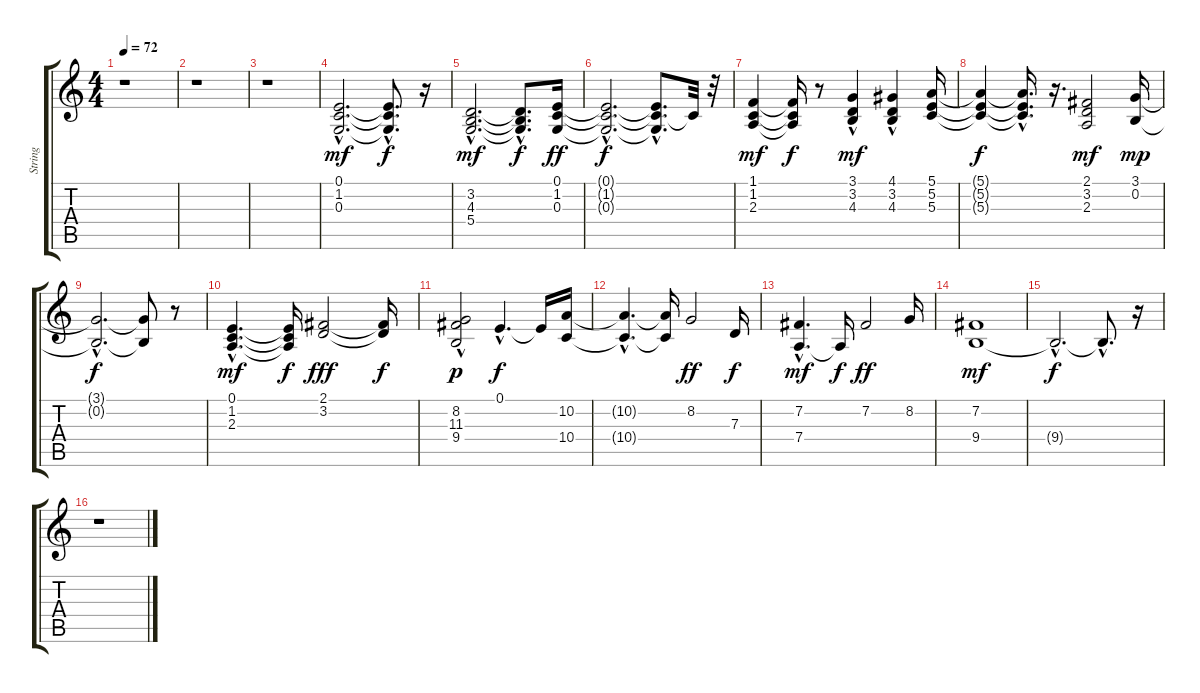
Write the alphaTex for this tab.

\track ("String" "String") {instrument stringensemble2}
\staff {score tabs}
\tuning (E4 B3 G3 D3 A2 E2) {hide}
\ts (4 4)
\tempo 72
\clef g2
\ks c
r.1{dy f} |
r.1 |
r.1 |
(0.1{hac} 1.2{hac} 0.3{hac}).2{d dy mf} (0.1{hac t} 1.2{hac t} 0.3{hac t}).8{d dy f} r.16 |
(3.2{hac} 4.3{hac} 5.4{hac}).2{d dy mf} (3.2{hac t} 4.3{hac t} 5.4{hac t}).8{d dy f} (0.1 1.2 0.3).16{dy ff} |
(0.1{hac t} 1.2{hac t} 0.3{hac t}).2{d dy f} (0.1{hac t} 1.2{hac t} 0.3{hac t}).8{d} 1.2{t}.32 r.32 |
(1.1 1.2 2.3).4{dy mf} (1.1{t} 1.2{t} 2.3{t}).16{dy f} r.8 (3.1{hac} 3.2 4.3{hac}).4{dy mf} (4.1 3.2 4.3{hac}).4 (5.1 5.2 5.3).16 |
(5.1{t} 5.2{t} 5.3{t}).4{dy f} (5.1{hac t} 5.2{hac t} 5.3{hac t}).16{d} r.16{d} (2.1 3.2 2.3).2{dy mf} (3.1 0.2).16{dy mp} |
(3.1{hac t} 0.2{hac t}).2{d dy f} (3.1{t} 0.2{t}).8 r.8 |
(0.1{hac} 1.2{hac} 2.3{hac}).4{d dy mf} (0.1{t} 1.2{t} 2.3{t}).16{dy f} (2.1 3.2).2{dy fff} (2.1{t} 3.2{t}).16{dy f} |
(8.2{hac} 11.3 9.4{hac}).2{dy p} 0.1{hac}.4{d dy f} 0.1{t}.16 (10.2 10.4).16 |
(10.2{hac t} 10.4{hac t}).4{d} (10.2{t} 10.4{t}).16 8.2.2{dy ff} 7.3.16{dy f} |
(7.2 7.4{hac}).4{d dy mf} 7.4{t}.16{dy f} 7.2.2{dy ff} 8.2.16 |
(7.2 9.4).1{dy mf} |
9.4{hac t}.2{d dy f} 9.4{hac t}.8{d} r.16 |
r.1
